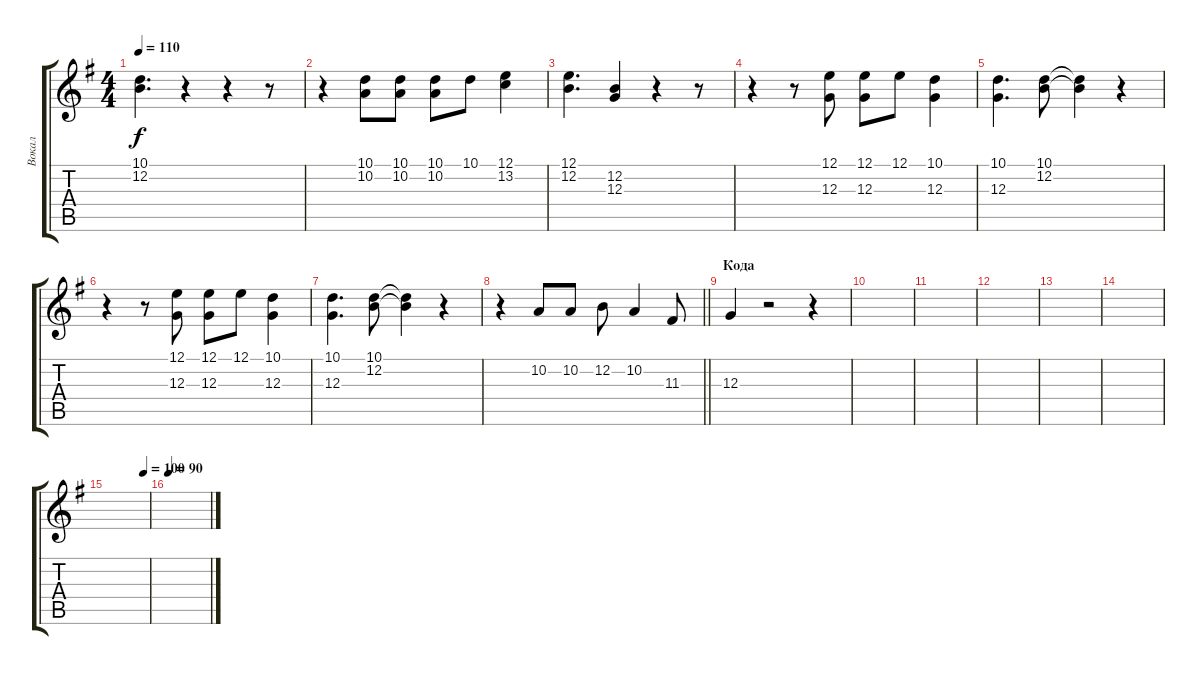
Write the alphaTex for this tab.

\track ("Вокал" "Вокал") {instrument stringensemble1}
\staff {score tabs}
\tuning (E4 B3 G3 D3 A2 E2) {hide}
\ts (4 4)
\tempo 110
\clef g2
\ks eminor
(10.1 12.2).4{d dy f} r.4 r.4 r.8 |
r.4 (10.1 10.2).8 (10.1 10.2).8 (10.1 10.2).8 10.1.8 (12.1 13.2).4 |
(12.1 12.2).4{d} (12.2 12.3).4 r.4 r.8 |
r.4 r.8 (12.1 12.3).8 (12.1 12.3).8 12.1.8 (10.1 12.3).4 |
(10.1 12.3).4{d} (10.1 12.2).8 (10.1{t} 12.2{t}).4 r.4 |
r.4 r.8 (12.1 12.3).8 (12.1 12.3).8 12.1.8 (10.1 12.3).4 |
(10.1 12.3).4{d} (10.1 12.2).8 (10.1{t} 12.2{t}).4 r.4 |
\barLineRight lightlight
r.4 10.2.8 10.2.8 12.2.8 10.2.4 11.3.8 |
\section ("" "Кода")
12.3.4 r.2 r.4 |
|
|
|
|
|
\tempo (100 0.875)
|
\tempo 70
\tempo 90
